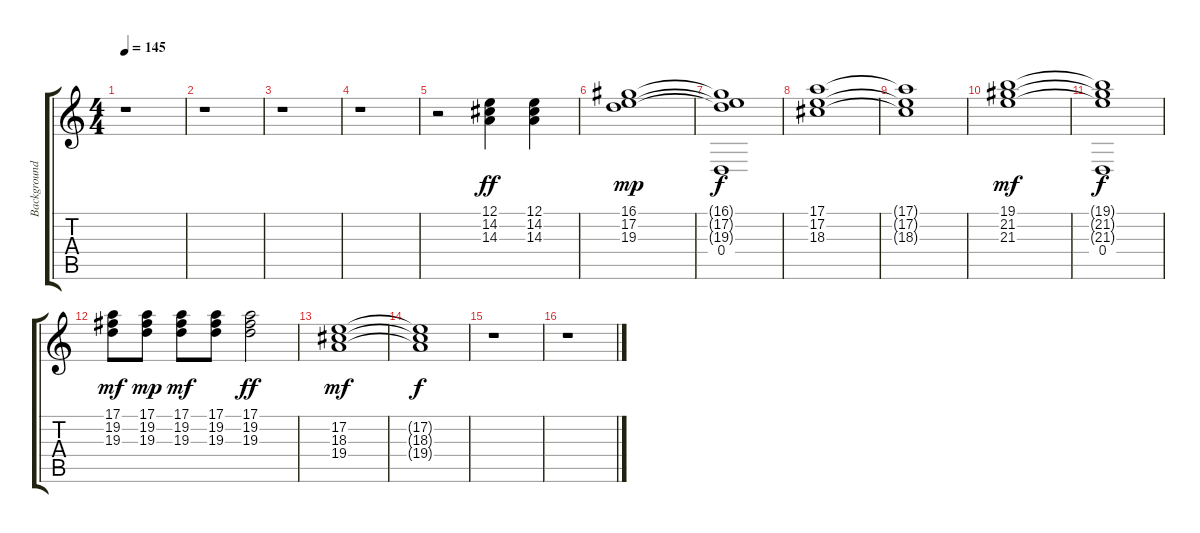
\track ("Background Vocals" "Background") {instrument choiraahs}
\staff {score tabs}
\tuning (E4 B3 G3 D3 A2 E2) {hide}
\ts (4 4)
\tempo 145
\clef g2
\ks c
r.1{dy ff} |
r.1 |
r.1 |
r.1 |
r.2 (12.1 14.2 14.3).4 (12.1 14.2 14.3).4 |
(16.1 17.2 19.3).1{dy mp} |
(16.1{t} 17.2{t} 19.3{t} 0.4).1{dy f} |
(17.1 17.2 18.3).1 |
(17.1{t} 17.2{t} 18.3{t}).1 |
(19.1 21.2 21.3).1{dy mf} |
(19.1{t} 21.2{t} 21.3{t} 0.4).1{dy f} |
(17.1 19.2 19.3).8{dy mf} (17.1 19.2 19.3).8{dy mp} (17.1 19.2 19.3).8{dy mf} (17.1 19.2 19.3).8 (17.1 19.2 19.3).2{dy ff} |
(17.2 18.3 19.4).1{dy mf} |
(17.2{t} 18.3{t} 19.4{t}).1{dy f} |
r.1 |
r.1
